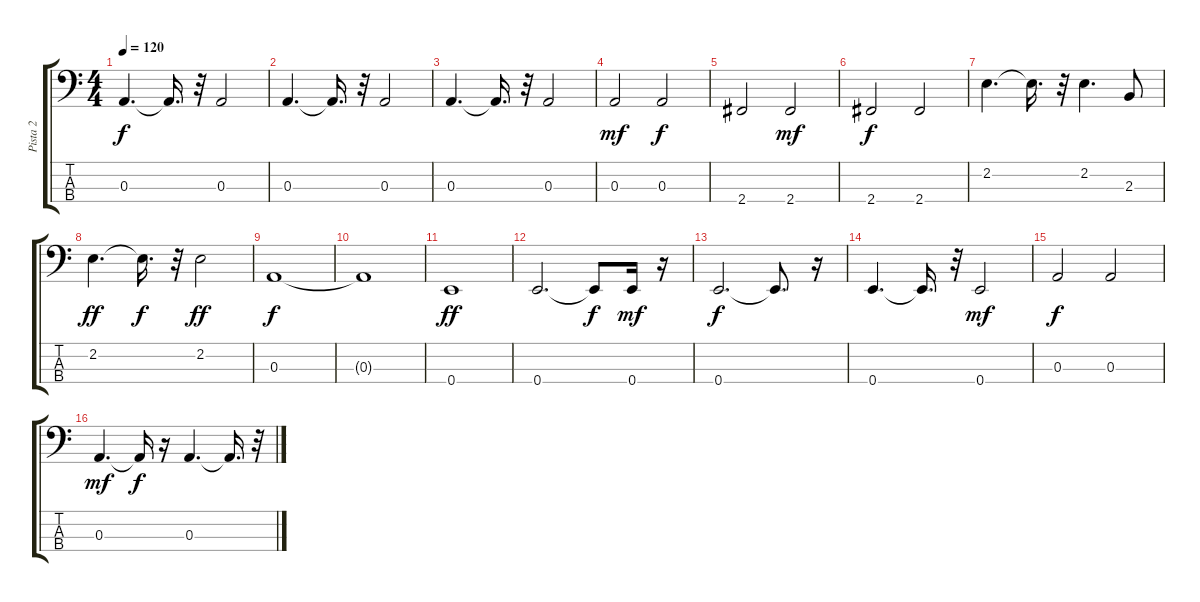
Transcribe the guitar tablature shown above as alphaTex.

\track ("Pista 2" "Pista 2") {instrument fretlessbass}
\staff {score tabs}
\tuning (G2 D2 A1 E1) {hide}
\ts (4 4)
\tempo 120
\clef f4
\ks c
0.3.4{d dy f} 0.3{t}.16{d} r.32 0.3.2 |
0.3.4{d} 0.3{t}.16{d} r.32 0.3.2 |
0.3.4{d} 0.3{t}.16{d} r.32 0.3.2 |
0.3.2{dy mf} 0.3.2{dy f} |
2.4.2 2.4.2{dy mf} |
2.4.2{dy f} 2.4.2 |
2.2.4{d} 2.2{t}.16{d} r.32 2.2.4{d} 2.3.8 |
2.2.4{d dy ff} 2.2{t}.16{d dy f} r.32 2.2.2{dy ff} |
0.3.1{dy f} |
0.3{t}.1 |
0.4.1{dy ff} |
0.4.2{d} 0.4{t}.8{dy f} 0.4.16{dy mf} r.16 |
0.4.2{d dy f} 0.4{t}.8{d} r.16 |
0.4.4{d} 0.4{t}.16{d} r.32 0.4.2{dy mf} |
0.3.2{dy f} 0.3.2 |
0.3.4{d dy mf} 0.3{t}.16{dy f} r.16 0.3.4{d} 0.3{t}.16{d} r.32
